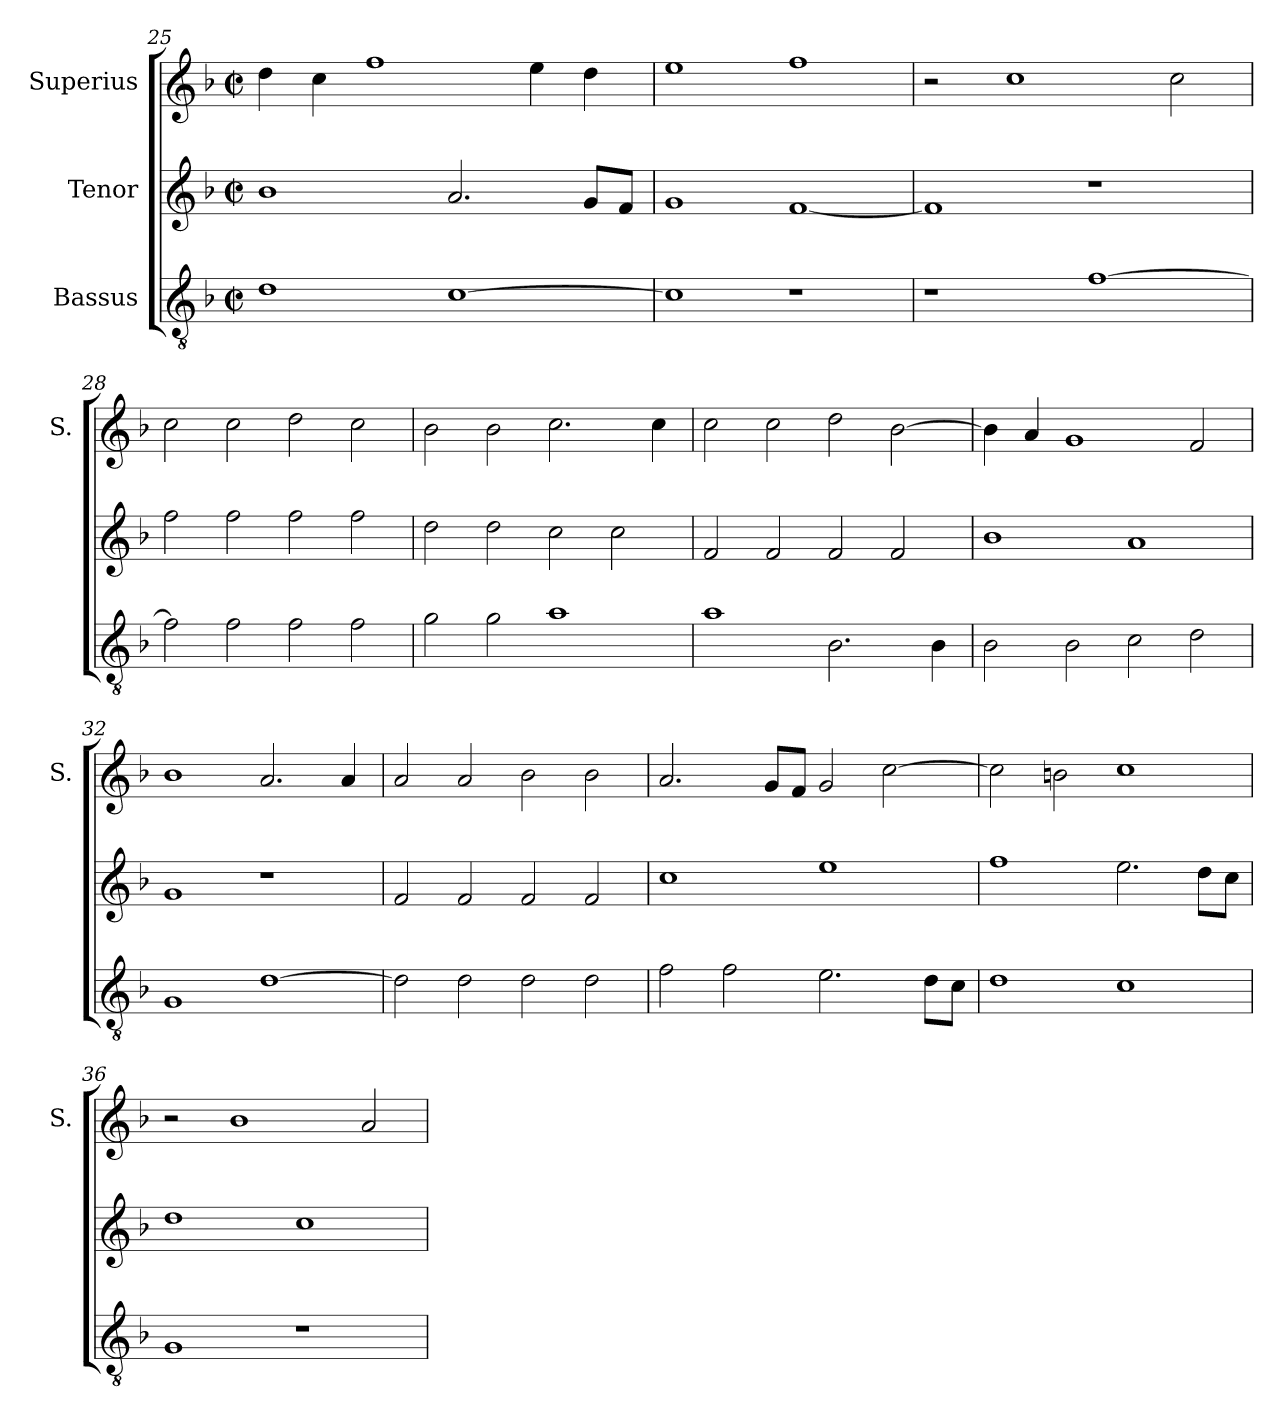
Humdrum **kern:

**kern	**kern	**kern
*part3	*part2	*part1
*staff3	*staff2	*staff1
*I"Bassus	*I"Tenor	*I"Superius
*	*	*I'S.
!!LO:LB:g=z
*clefGv2	*clefG2	*clefG2
*ITrd7c12	*	*
*k[b-]	*k[b-]	*k[b-]
*F:	*F:	*F:
*M2/2	*M2/2	*M2/2
*met(c|)	*met(c|)	*met(c|)
=25	=25	=25
1Di	1b-i	4ddi\
.	.	4cci\
.	.	1ffi
[>1Ci	2.ai/	.
.	.	4eei\
.	8gi/L	4ddi\
.	8fi/J	.
=26	=26	=26
1Ci]	1gi	1eei
1r	[<1fi	1ffi
=27	=27	=27
1r	1fi]	2r
.	.	1cci
[>1Fi	1r	.
.	.	2cci\
=28	=28	=28
2Fi\]	2ffi\	2cci\
2Fi\	2ffi\	2cci\
2Fi\	2ffi\	2ddi\
2Fi\	2ffi\	2cci\
=29	=29	=29
2Gi\	2ddi\	2b-i\
2Gi\	2ddi\	2b-i\
1Ai	2cci\	2.cci\
.	2cci\	.
.	.	4cci\
!!LO:PB:g=z
=30	=30	=30
1Ai	2fi/	2cci\
.	2fi/	2cci\
2.BB-i\	2fi/	2ddi\
.	2fi/	[>2b-i\
4BB-i\	.	.
=31	=31	=31
2BB-i\	1b-i	4b-i\]
.	.	4ai/
2BB-i\	.	1gi
2Ci\	1ai	.
2Di\	.	2fi/
=32	=32	=32
1GGi	1gi	1b-i
[>1Di	1r	2.ai/
.	.	4ai/
=33	=33	=33
2Di\]	2fi/	2ai/
2Di\	2fi/	2ai/
2Di\	2fi/	2b-i\
2Di\	2fi/	2b-i\
=34	=34	=34
2Fi\	1cci	2.ai/
2Fi\	.	.
.	.	8gi/L
.	.	8fi/J
2.Ei\	1eei	2gi/
.	.	[>2cci\
8Di\L	.	.
8Ci\J	.	.
!!LO:LB:g=z
=35	=35	=35
1Di	1ffi	2cci\]
.	.	2bni\
1Ci	2.eei\	1cci
.	8ddi\L	.
.	8cci\J	.
=36	=36	=36
1GGi	1ddi	2r
.	.	1b-i
1r	1cci	.
.	.	2ai/
=	=	=
*-	*-	*-
